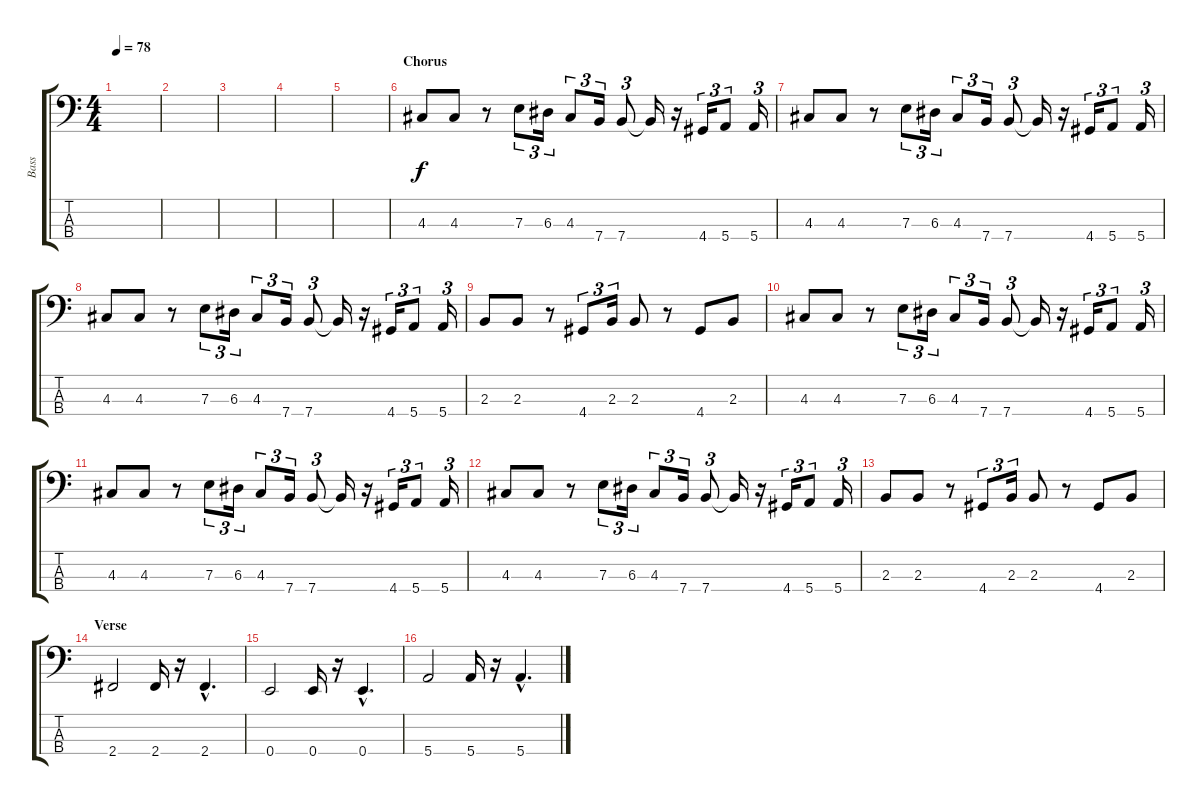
\track ("Bass" "Bass") {instrument electricbassfinger}
\staff {score tabs}
\tuning (G2 D2 A1 E1) {hide}
\ts (4 4)
\tempo 78
\clef f4
\ks c
|
|
|
|
|
\section ("" "Chorus")
4.3.8 4.3.8 r.8 7.3.8{tu (3 2)} 6.3.16{tu (3 2)} 4.3.8{tu (3 2)} 7.4.16{tu (3 2)} 7.4.8{tu (3 2)} 7.4{t}.16 r.16 4.4.16{tu (3 2)} 5.4.8{tu (3 2)} 5.4.16{tu (3 2)} |
4.3.8 4.3.8 r.8 7.3.8{tu (3 2)} 6.3.16{tu (3 2)} 4.3.8{tu (3 2)} 7.4.16{tu (3 2)} 7.4.8{tu (3 2)} 7.4{t}.16 r.16 4.4.16{tu (3 2)} 5.4.8{tu (3 2)} 5.4.16{tu (3 2)} |
4.3.8 4.3.8 r.8 7.3.8{tu (3 2)} 6.3.16{tu (3 2)} 4.3.8{tu (3 2)} 7.4.16{tu (3 2)} 7.4.8{tu (3 2)} 7.4{t}.16 r.16 4.4.16{tu (3 2)} 5.4.8{tu (3 2)} 5.4.16{tu (3 2)} |
2.3.8 2.3.8 r.8 4.4.8{tu (3 2)} 2.3.16{tu (3 2)} 2.3.8 r.8 4.4.8 2.3.8 |
4.3.8 4.3.8 r.8 7.3.8{tu (3 2)} 6.3.16{tu (3 2)} 4.3.8{tu (3 2)} 7.4.16{tu (3 2)} 7.4.8{tu (3 2)} 7.4{t}.16 r.16 4.4.16{tu (3 2)} 5.4.8{tu (3 2)} 5.4.16{tu (3 2)} |
4.3.8 4.3.8 r.8 7.3.8{tu (3 2)} 6.3.16{tu (3 2)} 4.3.8{tu (3 2)} 7.4.16{tu (3 2)} 7.4.8{tu (3 2)} 7.4{t}.16 r.16 4.4.16{tu (3 2)} 5.4.8{tu (3 2)} 5.4.16{tu (3 2)} |
4.3.8 4.3.8 r.8 7.3.8{tu (3 2)} 6.3.16{tu (3 2)} 4.3.8{tu (3 2)} 7.4.16{tu (3 2)} 7.4.8{tu (3 2)} 7.4{t}.16 r.16 4.4.16{tu (3 2)} 5.4.8{tu (3 2)} 5.4.16{tu (3 2)} |
2.3.8 2.3.8 r.8 4.4.8{tu (3 2)} 2.3.16{tu (3 2)} 2.3.8 r.8 4.4.8 2.3.8 |
\section ("" "Verse")
2.4.2 2.4.16 r.16 2.4{hac}.4{d} |
0.4.2 0.4.16 r.16 0.4{hac}.4{d} |
5.4.2 5.4.16 r.16 5.4{hac}.4{d}
